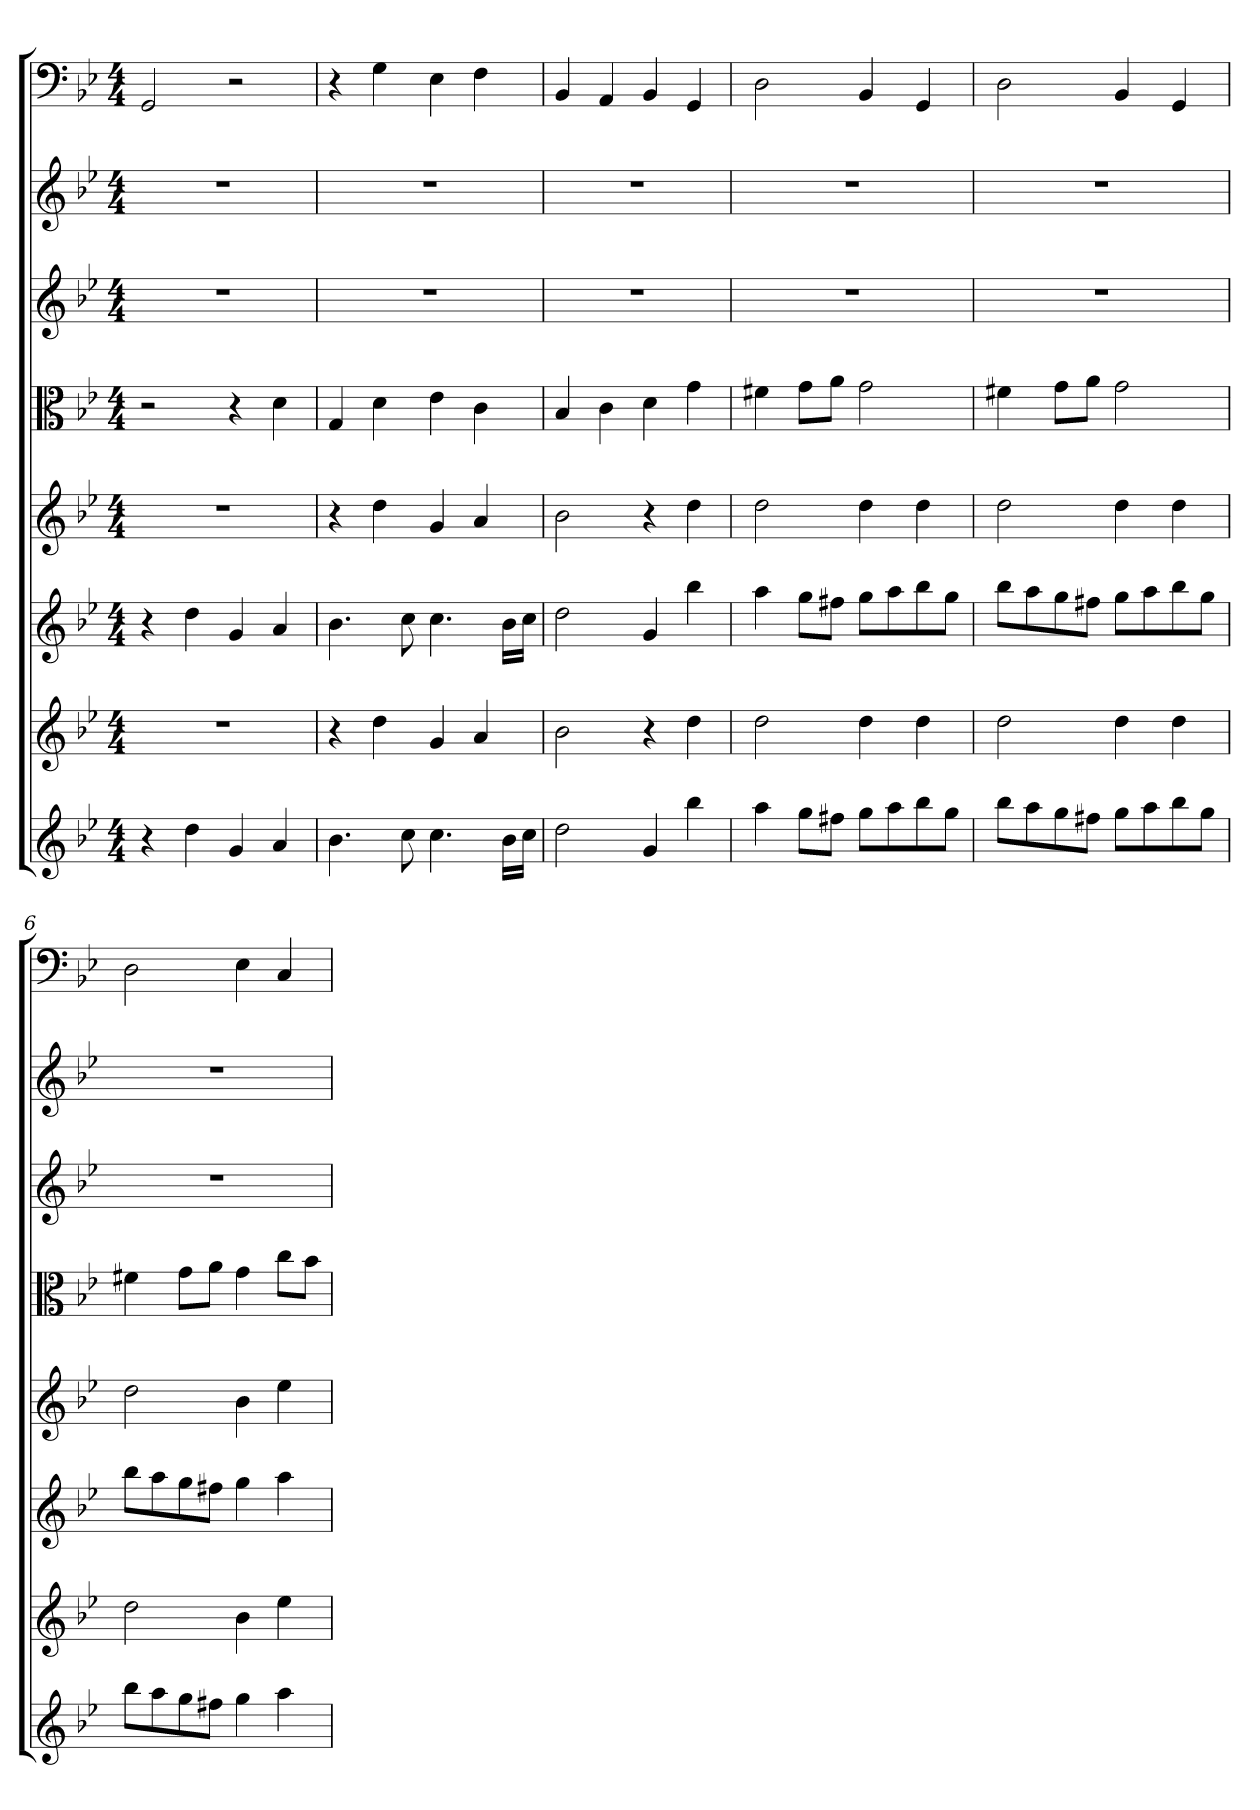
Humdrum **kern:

**kern	**kern	**kern	**kern	**kern	**kern	**kern	**kern
*part8	*part7	*part6	*part5	*part4	*part3	*part2	*part1
*staff8	*staff7	*staff6	*staff5	*staff4	*staff3	*staff2	*staff1
*clefG2	*clefG2	*clefG2	*clefG2	*clefC3	*clefG2	*clefG2	*clefF4
*k[b-e-]	*k[b-e-]	*k[b-e-]	*k[b-e-]	*k[b-e-]	*k[b-e-]	*k[b-e-]	*k[b-e-]
*g:	*g:	*g:	*	*g:	*g:	*g:	*g:
*M4/4	*M4/4	*M4/4	*M4/4	*M4/4	*M4/4	*M4/4	*M4/4
=1	=1	=1	=1	=1	=1	=1	=1
4r	1r	4r	1r	2r	1r	1r	2GG/
4dd\	.	4dd\	.	.	.	.	.
4g/	.	4g/	.	4r	.	.	2r
4a/	.	4a/	.	4d\	.	.	.
=2	=2	=2	=2	=2	=2	=2	=2
4.b-\	4r	4.b-\	4r	4G/	1r	1r	4r
.	4dd\	.	4dd\	4d\	.	.	4G\
8cc\	.	8cc\	.	.	.	.	.
4.cc\	4g/	4.cc\	4g/	4e-\	.	.	4E-\
.	4a/	.	4a/	4c\	.	.	4F\
16b-\LL	.	16b-\LL	.	.	.	.	.
16cc\JJ	.	16cc\JJ	.	.	.	.	.
=3	=3	=3	=3	=3	=3	=3	=3
2dd\	2b-\	2dd\	2b-\	4B-/	1r	1r	4BB-/
.	.	.	.	4c\	.	.	4AA/
4g/	4r	4g/	4r	4d\	.	.	4BB-/
4bb-\	4dd\	4bb-\	4dd\	4g\	.	.	4GG/
=4	=4	=4	=4	=4	=4	=4	=4
4aa\	2dd\	4aa\	2dd\	4f#X\	1r	1r	2D\
8gg\L	.	8gg\L	.	8g\L	.	.	.
8ff#X\J	.	8ff#X\J	.	8a\J	.	.	.
8gg\L	4dd\	8gg\L	4dd\	2g\	.	.	4BB-/
8aa\	.	8aa\	.	.	.	.	.
8bb-\	4dd\	8bb-\	4dd\	.	.	.	4GG/
8gg\J	.	8gg\J	.	.	.	.	.
=5	=5	=5	=5	=5	=5	=5	=5
8bb-\L	2dd\	8bb-\L	2dd\	4f#X\	1r	1r	2D\
8aa\	.	8aa\	.	.	.	.	.
8gg\	.	8gg\	.	8g\L	.	.	.
8ff#X\J	.	8ff#X\J	.	8a\J	.	.	.
8gg\L	4dd\	8gg\L	4dd\	2g\	.	.	4BB-/
8aa\	.	8aa\	.	.	.	.	.
8bb-\	4dd\	8bb-\	4dd\	.	.	.	4GG/
8gg\J	.	8gg\J	.	.	.	.	.
=6	=6	=6	=6	=6	=6	=6	=6
8bb-\L	2dd\	8bb-\L	2dd\	4f#X\	1r	1r	2D\
8aa\	.	8aa\	.	.	.	.	.
8gg\	.	8gg\	.	8g\L	.	.	.
8ff#X\J	.	8ff#X\J	.	8a\J	.	.	.
4gg\	4b-\	4gg\	4b-\	4g\	.	.	4E-\
4aa\	4ee-\	4aa\	4ee-\	8cc\L	.	.	4C/
.	.	.	.	8b-\J	.	.	.
=	=	=	=	=	=	=	=
*-	*-	*-	*-	*-	*-	*-	*-
